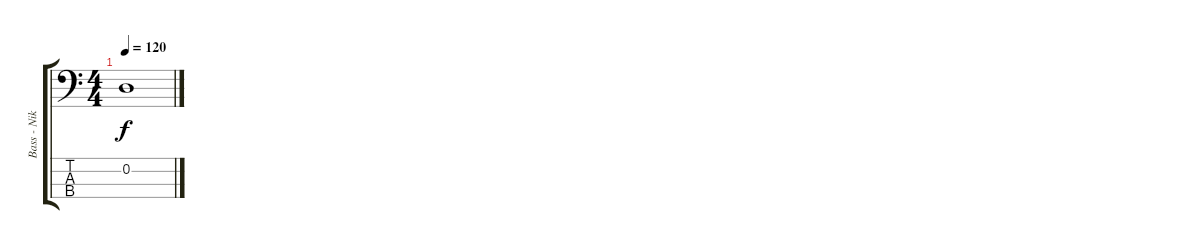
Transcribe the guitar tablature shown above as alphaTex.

\track ("Bass - Nikola" "Bass - Nik") {instrument electricbasspick}
\staff {score tabs}
\tuning (G2 D2 A1 E1) {hide}
\ts (4 4)
\tempo 120
\clef f4
\ks c
0.2{t}.1{dy f}
